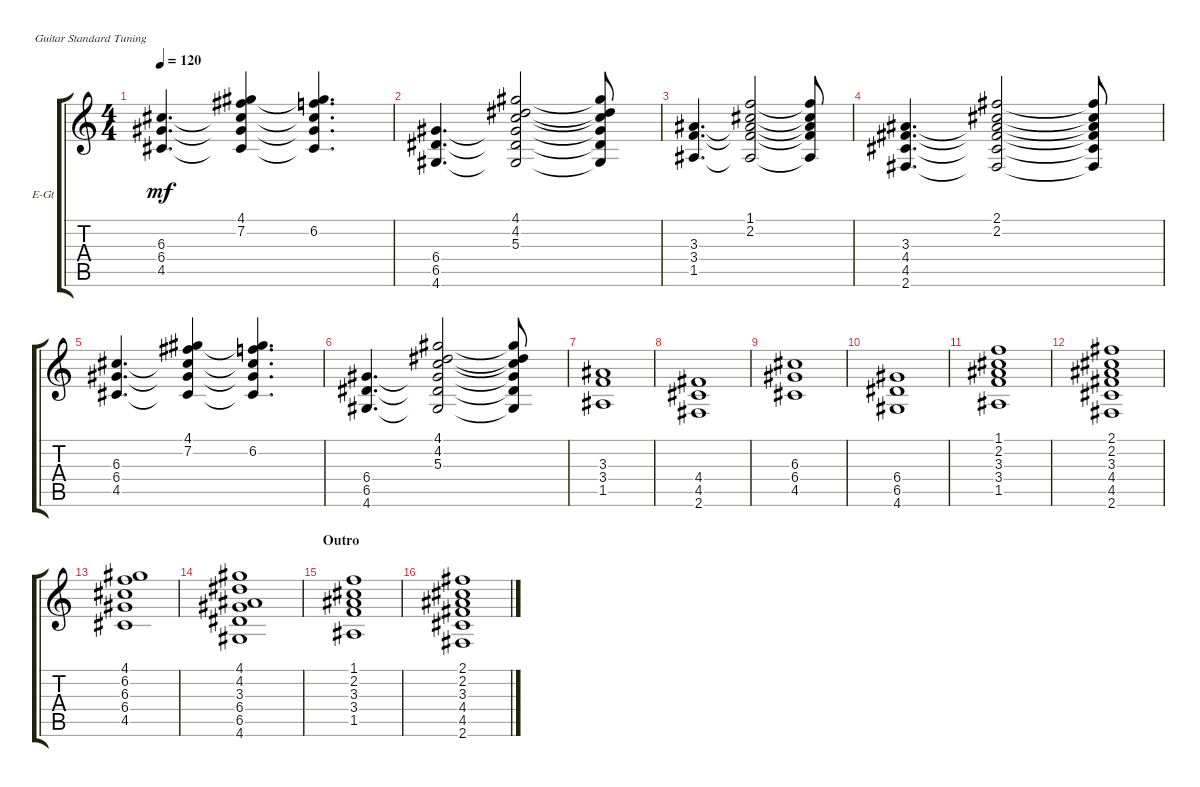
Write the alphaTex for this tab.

\defaultSystemsLayout 4
\bracketExtendMode groupsimilarinstruments
\firstSystemTrackNameOrientation horizontal
\otherSystemsTrackNameOrientation horizontal
\track ("Electric Guitar" "E-Gt") {instrument distortionguitar}
\staff {score tabs}
\tuning (E4 B3 G3 D3 A2 E2)
\ts (4 4)
\tempo 120
\clef g2
\ks c
(4.5 6.4 6.3).4{d dy mf} (7.2 4.1 6.3{t} 6.4{t} 4.5{t}).4 (6.2 4.1{t} 4.5{t} 6.4{t} 6.3{t}).4{d} |
(4.6 6.5 6.4).4{d} (5.3 4.2 4.1 6.4{t} 6.5{t} 4.6{t}).2 (5.3{t} 4.2{t} 4.1{t} 6.4{t} 6.5{t} 4.6{t}).8 |
(1.5 3.4 3.3).4{d} (2.2 1.1 3.3{t} 3.4{t} 1.5{t}).2 (2.2{t} 1.1{t} 3.3{t} 3.4{t} 1.5{t}).8 |
(2.6 4.5 4.4 3.3).4{d} (2.1 2.2 3.3{t} 4.4{t} 4.5{t} 2.6{t}).2 (2.1{t} 2.2{t} 3.3{t} 4.4{t} 4.5{t} 2.6{t}).8 |
(4.5 6.4 6.3).4{d} (7.2 4.1 6.3{t} 6.4{t} 4.5{t}).4 (6.2 4.1{t} 4.5{t} 6.4{t} 6.3{t}).4{d} |
(4.6 6.5 6.4).4{d} (5.3 4.2 4.1 6.4{t} 6.5{t} 4.6{t}).2 (5.3{t} 4.2{t} 4.1{t} 6.4{t} 6.5{t} 4.6{t}).8 |
(1.5 3.4 3.3).1 |
(2.6 4.5 4.4).1 |
(4.5 6.4 6.3).1 |
(4.6 6.5 6.4).1 |
(1.5 3.4 3.3 2.2 1.1).1 |
(2.6 4.5 4.4 3.3 2.2 2.1).1 |
(4.5 6.4 6.3 6.2 4.1).1 |
(4.6 6.5 6.4 3.3 4.2 4.1).1 |
\section ("" "Outro")
(1.5 3.4 3.3 2.2 1.1).1 |
(2.6 4.5 4.4 3.3 2.2 2.1).1
